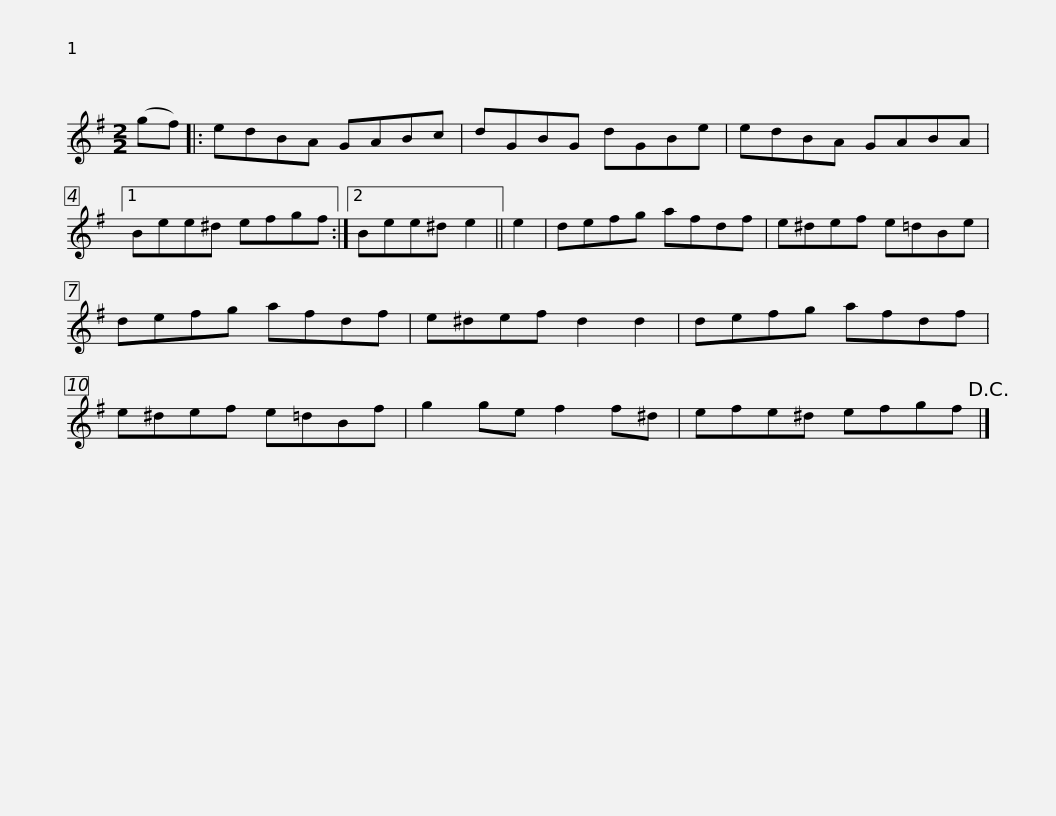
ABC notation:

X:1
L:1/8
M:2/2
I:linebreak $
K:Emin
V:1 treble
V:1
 (gf) |: edBA GABc | dGBG dGBe | edBA GABA |1 Bee^d efgf :|2 %5
 Bee^d e2 || e2 |$ defg afdf | e^def e=dBe | defg afdf | %10
 e^def d2 d2 | defg afdf |$ e^def e=dBf | g2 ge f2 f^d | efe^d efgf!D.C.! |] %15
